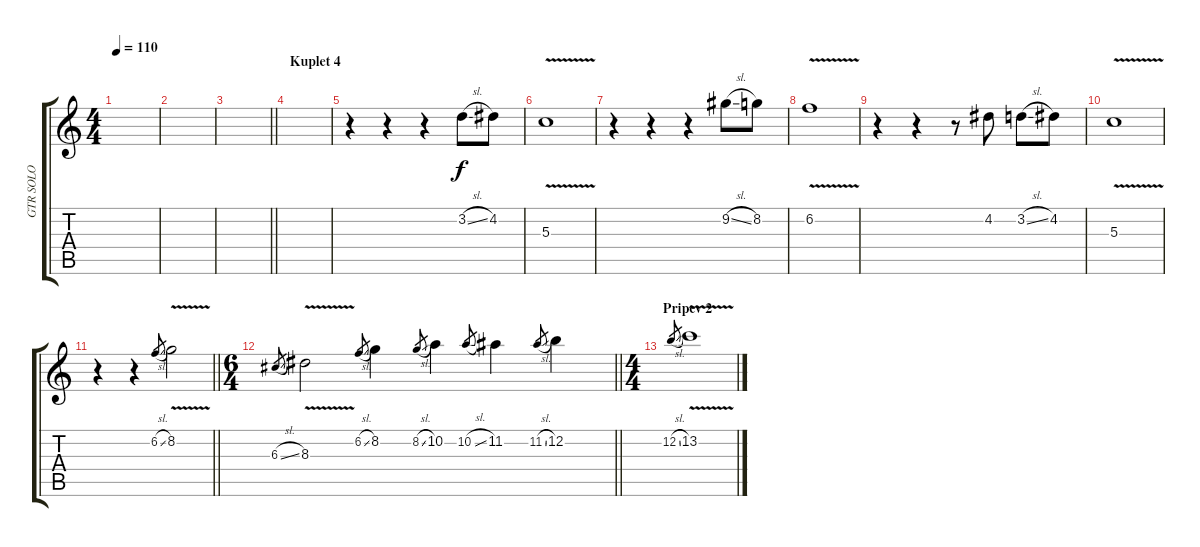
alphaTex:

\track ("GTR SOLO" "GTR SOLO") {instrument acousticguitarsteel}
\staff {score tabs}
\tuning (E4 B3 G3 D3 A2 E2) {hide}
\ts (4 4)
\tempo 110
\clef g2
\ks c
|
|
\barLineRight lightlight
|
\section ("" "Kuplet 4")
|
r.4 r.4 r.4 3.2{sl}.8 4.2.8 |
5.3{v}.1 |
r.4 r.4 r.4 9.2{sl}.8 8.2.8 |
6.2{v}.1 |
r.4 r.4 r.8 4.2.8 3.2{sl}.8 4.2.8 |
5.3{v}.1 |
\barLineRight lightlight
r.4 r.4 6.2{sl}.8{gr} 8.2{v}.2 |
\ts (6 4)
\barLineRight lightlight
6.3{sl}.8{gr} 8.3{v}.2 6.2{sl}.8{gr} 8.2.4 8.2{sl}.8{gr} 10.2.4 10.2{sl}.8{gr} 11.2.4 11.2{sl}.8{gr} 12.2.4 |
\ts (4 4)
\section ("" "Pripev 2")
12.2{sl}.8{gr} 13.2{v}.1
